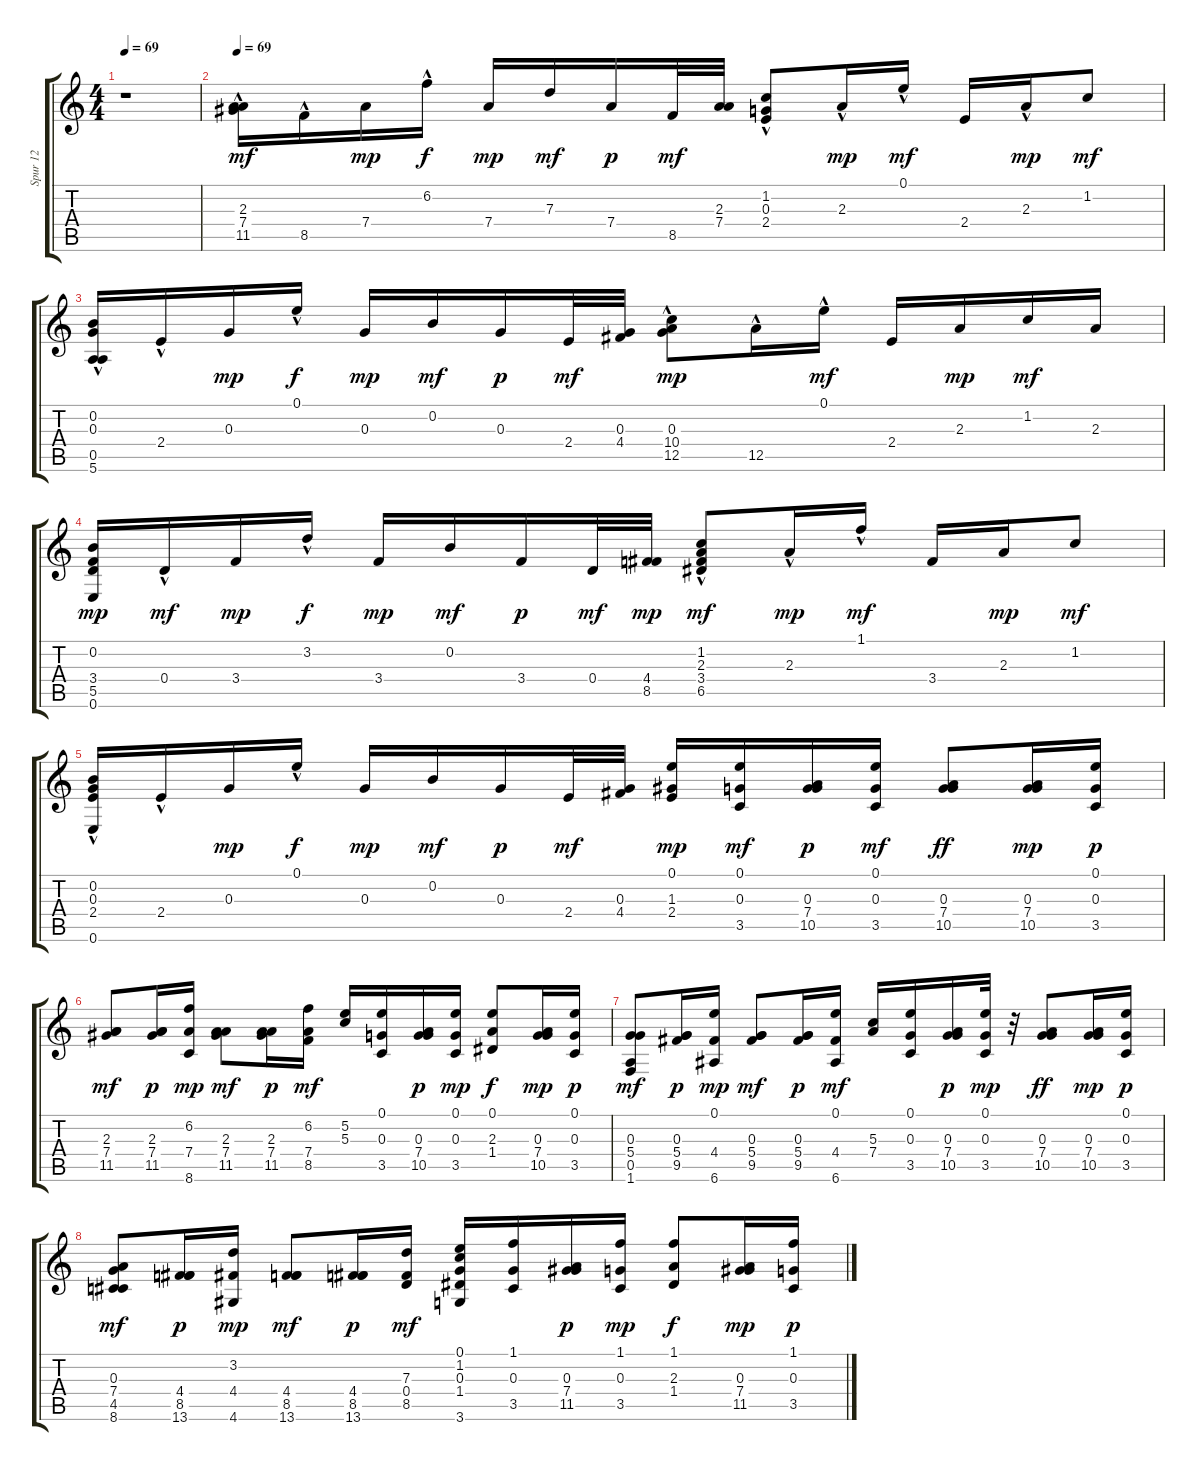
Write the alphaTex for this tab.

\track ("Spur 12" "Spur 12") {instrument acousticguitarnylon}
\staff {score tabs}
\tuning (E4 B3 G3 D3 A2 E2) {hide}
\ts (4 4)
\tempo 69
\clef g2
\ks c
r.1{dy mf instrument acousticguitarnylon} |
\tempo 69
(2.3 7.4 11.5{hac}).16 8.5{hac}.16 7.4.16{dy mp} 6.2{hac}.16{dy f} 7.4.16{dy mp} 7.3.16{dy mf} 7.4.16{dy p} 8.5.32{dy mf} (2.3 7.4).32 (1.2{hac} 0.3{hac} 2.4).8 2.3{hac}.16{dy mp} 0.1{hac}.16{dy mf} 2.4.16 2.3{hac}.16{dy mp} 1.2.8{dy mf} |
(0.2 0.3 0.5 5.6{hac}).16 2.4{hac}.16 0.3.16{dy mp} 0.1{hac}.16{dy f} 0.3.16{dy mp} 0.2.16{dy mf} 0.3.16{dy p} 2.4.32{dy mf} (0.3 4.4).32 (0.3{hac} 10.4{hac} 12.5).8{dy mp} 12.5{hac}.16 0.1{hac}.16{dy mf} 2.4.16 2.3.16{dy mp} 1.2.16{dy mf} 2.3.16 |
(0.2 3.4 5.5 0.6).16{dy mp} 0.4{hac}.16{dy mf} 3.4.16{dy mp} 3.2{hac}.16{dy f} 3.4.16{dy mp} 0.2.16{dy mf} 3.4.16{dy p} 0.4.32{dy mf} (4.4 8.5).32{dy mp} (1.2{hac} 2.3 3.4 6.5{hac}).8{dy mf} 2.3{hac}.16{dy mp} 1.1{hac}.16{dy mf} 3.4.16 2.3.16{dy mp} 1.2.8{dy mf} |
(0.2 0.3 2.4 0.6{hac}).16 2.4{hac}.16 0.3.16{dy mp} 0.1{hac}.16{dy f} 0.3.16{dy mp} 0.2.16{dy mf} 0.3.16{dy p} 2.4.32{dy mf} (0.3 4.4).32 (0.1 1.3 2.4).16{dy mp} (0.1 0.3 3.5).16{dy mf} (0.3 7.4 10.5).16{dy p} (0.1 0.3 3.5).16{dy mf} (0.3 7.4 10.5).8{dy ff} (0.3 7.4 10.5).16{dy mp} (0.1 0.3 3.5).16{dy p} |
(2.3 7.4 11.5).8{dy mf} (2.3 7.4 11.5).16{dy p} (6.2 7.4 8.6).16{dy mp} (2.3 7.4 11.5).8{dy mf} (2.3 7.4 11.5).16{dy p} (6.2 7.4 8.5).16{dy mf} (5.2 5.3).16 (0.1 0.3 3.5).16 (0.3 7.4 10.5).16{dy p} (0.1 0.3 3.5).16{dy mp} (0.1 2.3 1.4).8{dy f} (0.3 7.4 10.5).16{dy mp} (0.1 0.3 3.5).16{dy p} |
(0.3 5.4 0.5 1.6).8{dy mf} (0.3 5.4 9.5).16{dy p} (0.1 4.4 6.6).16{dy mp} (0.3 5.4 9.5).8{dy mf} (0.3 5.4 9.5).16{dy p} (0.1 4.4 6.6).16{dy mf} (5.3 7.4).16 (0.1 0.3 3.5).16 (0.3 7.4 10.5).16{dy p} (0.1 0.3 3.5).32{dy mp} r.32 (0.3 7.4 10.5).8{dy ff} (0.3 7.4 10.5).16{dy mp} (0.1 0.3 3.5).16{dy p} |
(0.3 7.4 4.5 8.6).8{dy mf} (4.4 8.5 13.6).16{dy p} (3.2 4.4 4.6).16{dy mp} (4.4 8.5 13.6).8{dy mf} (4.4 8.5 13.6).16{dy p} (7.3 0.4 8.5).16{dy mf} (0.1 1.2 0.3 1.4 3.6).16 (1.1 0.3 3.5).16 (0.3 7.4 11.5).16{dy p} (1.1 0.3 3.5).16{dy mp} (1.1 2.3 1.4).8{dy f} (0.3 7.4 11.5).16{dy mp} (1.1 0.3 3.5).16{dy p}
